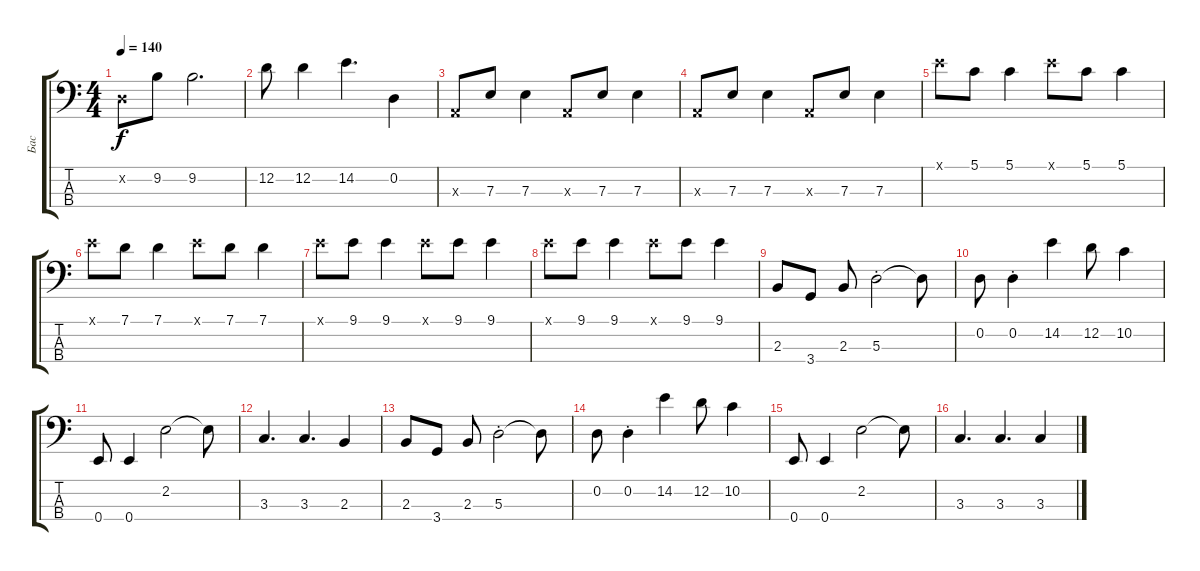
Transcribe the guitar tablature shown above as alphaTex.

\track ("Бас" "Бас") {instrument electricbassfinger}
\staff {score tabs}
\tuning (G2 D2 A1 E1) {hide}
\ts (4 4)
\tempo 140
\clef f4
\ks c
0.2{x}.8{dy f} 9.2.8 9.2.2{d} |
12.2.8 12.2.4 14.2.4{d} 0.2.4 |
0.3{x}.8 7.3.8 7.3.4 0.3{x}.8 7.3.8 7.3.4 |
0.3{x}.8 7.3.8 7.3.4 0.3{x}.8 7.3.8 7.3.4 |
9.1{x}.8 5.1.8 5.1.4 9.1{x}.8 5.1.8 5.1.4 |
9.1{x}.8 7.1.8 7.1.4 9.1{x}.8 7.1.8 7.1.4 |
9.1{x}.8 9.1.8 9.1.4 9.1{x}.8 9.1.8 9.1.4 |
9.1{x}.8 9.1.8 9.1.4 9.1{x}.8 9.1.8 9.1.4 |
2.3.8 3.4.8 2.3.8 5.3{st}.2 5.3{t}.8 |
0.2.8 0.2{st}.4 14.2.4 12.2.8 10.2.4 |
0.4.8 0.4.4 2.2.2 2.2{t}.8 |
3.3.4{d} 3.3.4{d} 2.3.4 |
2.3.8 3.4.8 2.3.8 5.3{st}.2 5.3{t}.8 |
0.2.8 0.2{st}.4 14.2.4 12.2.8 10.2.4 |
0.4.8 0.4.4 2.2.2 2.2{t}.8 |
3.3.4{d} 3.3.4{d} 3.3.4
